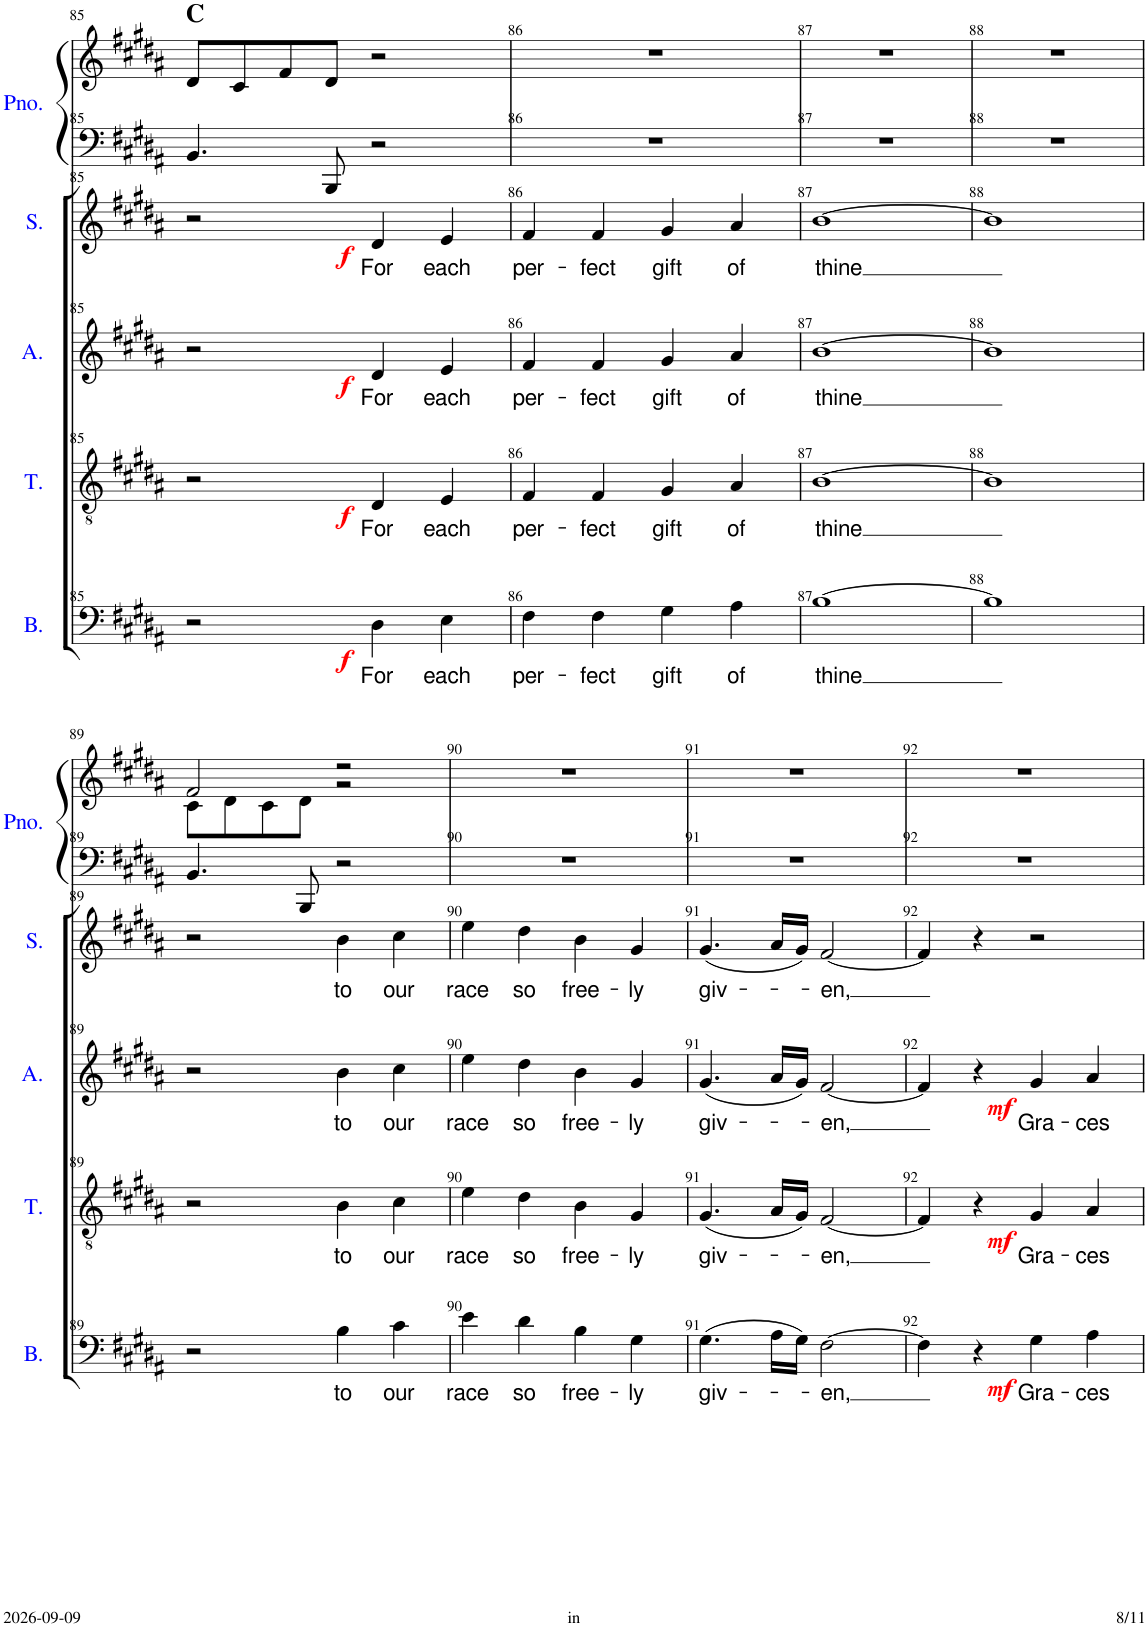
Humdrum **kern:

**kern	**text	**dynam	**kern	**text	**dynam	**kern	**text	**dynam	**kern	**text	**dynam	**kern	**kern
*part5	*part5	*part5	*part4	*part4	*part4	*part3	*part3	*part3	*part2	*part2	*part2	*part1	*part1
*staff6	*staff6	*staff6	*staff5	*staff5	*staff5	*staff4	*staff4	*staff4	*staff3	*staff3	*staff3	*staff2	*staff1
*I"Bass	*	*	*I"Tenor	*	*	*I"Alto	*	*	*I"Soprano	*	*	*I"Piano	*
*I'B.	*	*	*I'T.	*	*	*I'A.	*	*	*I'S.	*	*	*I'Pno.	*
!!LO:PB:g=z
*clefF4	*	*	*clefGv2	*	*	*clefG2	*	*	*clefG2	*	*	*clefF4	*clefG2
*k[f#c#g#d#a#]	*	*	*k[f#c#g#d#a#]	*	*	*k[f#c#g#d#a#]	*	*	*k[f#c#g#d#a#]	*	*	*k[f#c#g#d#a#]	*k[f#c#g#d#a#]
*M2/2	*	*	*M2/2	*	*	*M2/2	*	*	*M2/2	*	*	*M2/2	*M2/2
=85	=85	=85	=85	=85	=85	=85	=85	=85	=85	=85	=85	=85	=85
!	!	!	!	!	!	!	!	!	!	!	!	!	!LO:TX:a:B:t=C
2r	.	.	2r	.	.	2r	.	.	2r	.	.	4.BB/	8d#/L
.	.	.	.	.	.	.	.	.	.	.	.	.	8c#/
.	.	.	.	.	.	.	.	.	.	.	.	.	8f#/
.	.	.	.	.	.	.	.	.	.	.	.	8BBB/	8d#/J
!	!LO:LY:b	!LO:DY:b	!	!LO:LY:b	!LO:DY:b	!	!LO:LY:b	!LO:DY:b	!	!LO:LY:b	!LO:DY:b	!	!
4D#\	For	f	4D#/	For	f	4d#/	For	f	4d#/	For	f	2r	2r
!	!LO:LY:b	!	!	!LO:LY:b	!	!	!LO:LY:b	!	!	!LO:LY:b	!	!	!
4E\	each	.	4E/	each	.	4e/	each	.	4e/	each	.	.	.
=86	=86	=86	=86	=86	=86	=86	=86	=86	=86	=86	=86	=86	=86
!	!LO:LY:b	!	!	!LO:LY:b	!	!	!LO:LY:b	!	!	!LO:LY:b	!	!	!
4F#\	per-	.	4F#/	per-	.	4f#/	per-	.	4f#/	per-	.	1r	1r
!	!LO:LY:b	!	!	!LO:LY:b	!	!	!LO:LY:b	!	!	!LO:LY:b	!	!	!
4F#\	-fect	.	4F#/	-fect	.	4f#/	-fect	.	4f#/	-fect	.	.	.
!	!LO:LY:b	!	!	!LO:LY:b	!	!	!LO:LY:b	!	!	!LO:LY:b	!	!	!
4G#\	gift	.	4G#/	gift	.	4g#/	gift	.	4g#/	gift	.	.	.
!	!LO:LY:b	!	!	!LO:LY:b	!	!	!LO:LY:b	!	!	!LO:LY:b	!	!	!
4A#\	of	.	4A#/	of	.	4a#/	of	.	4a#/	of	.	.	.
=87	=87	=87	=87	=87	=87	=87	=87	=87	=87	=87	=87	=87	=87
!	!LO:LY:b	!	!	!LO:LY:b	!	!	!LO:LY:b	!	!	!LO:LY:b	!	!	!
[1B	thine	.	[1B	thine	.	[1b	thine	.	[1b	thine	.	1r	1r
=88	=88	=88	=88	=88	=88	=88	=88	=88	=88	=88	=88	=88	=88
1B]	.	.	1B]	.	.	1b]	.	.	1b]	.	.	1r	1r
!!LO:LB:g=z
=89	=89	=89	=89	=89	=89	=89	=89	=89	=89	=89	=89	=89	=89
*	*	*	*	*	*	*	*	*	*	*	*	*	*^
2r	.	.	2r	.	.	2r	.	.	2r	.	.	4.BB/	2f#/	8c#\L
.	.	.	.	.	.	.	.	.	.	.	.	.	.	8d#\
.	.	.	.	.	.	.	.	.	.	.	.	.	.	8c#\
.	.	.	.	.	.	.	.	.	.	.	.	8BBB/	.	8d#\J
!	!LO:LY:b	!	!	!LO:LY:b	!	!	!LO:LY:b	!	!	!LO:LY:b	!	!	!	!
4B\	to	.	4B\	to	.	4b\	to	.	4b\	to	.	2r	2r	2r
!	!LO:LY:b	!	!	!LO:LY:b	!	!	!LO:LY:b	!	!	!LO:LY:b	!	!	!	!
4c#\	our	.	4c#\	our	.	4cc#\	our	.	4cc#\	our	.	.	.	.
*	*	*	*	*	*	*	*	*	*	*	*	*	*v	*v
=90	=90	=90	=90	=90	=90	=90	=90	=90	=90	=90	=90	=90	=90
!	!LO:LY:b	!	!	!LO:LY:b	!	!	!LO:LY:b	!	!	!LO:LY:b	!	!	!
4e\	race	.	4e\	race	.	4ee\	race	.	4ee\	race	.	1r	1r
!	!LO:LY:b	!	!	!LO:LY:b	!	!	!LO:LY:b	!	!	!LO:LY:b	!	!	!
4d#\	so	.	4d#\	so	.	4dd#\	so	.	4dd#\	so	.	.	.
!	!LO:LY:b	!	!	!LO:LY:b	!	!	!LO:LY:b	!	!	!LO:LY:b	!	!	!
4B\	free-	.	4B\	free-	.	4b\	free-	.	4b\	free-	.	.	.
!	!LO:LY:b	!	!	!LO:LY:b	!	!	!LO:LY:b	!	!	!LO:LY:b	!	!	!
4G#\	-ly	.	4G#/	-ly	.	4g#/	-ly	.	4g#/	-ly	.	.	.
=91	=91	=91	=91	=91	=91	=91	=91	=91	=91	=91	=91	=91	=91
!	!LO:LY:b	!	!	!LO:LY:b	!	!	!LO:LY:b	!	!	!LO:LY:b	!	!	!
(4.G#\	-giv-	.	(4.G#/	-giv-	.	(4.g#/	-giv-	.	(4.g#/	-giv-	.	1r	1r
16A#\LL	.	.	16A#/LL	.	.	16a#/LL	.	.	16a#/LL	.	.	.	.
16G#\JJ)	.	.	16G#/JJ)	.	.	16g#/JJ)	.	.	16g#/JJ)	.	.	.	.
!	!LO:LY:b	!	!	!LO:LY:b	!	!	!LO:LY:b	!	!	!LO:LY:b	!	!	!
[2F#\	en,	.	[2F#/	en,	.	[2f#/	en,	.	[2f#/	en,	.	.	.
=92	=92	=92	=92	=92	=92	=92	=92	=92	=92	=92	=92	=92	=92
4F#\]	.	.	4F#/]	.	.	4f#/]	.	.	4f#/]	.	.	1r	1r
4r	.	.	4r	.	.	4r	.	.	4r	.	.	.	.
!	!LO:LY:b	!LO:DY:b	!	!LO:LY:b	!LO:DY:b	!	!LO:LY:b	!LO:DY:b	!	!	!	!	!
4G#\	Gra-	mf	4G#/	Gra-	mf	4g#/	Gra-	mf	2r	.	.	.	.
!	!LO:LY:b	!	!	!LO:LY:b	!	!	!LO:LY:b	!	!	!	!	!	!
4A#\	-ces	.	4A#/	-ces	.	4a#/	-ces	.	.	.	.	.	.
=	=	=	=	=	=	=	=	=	=	=	=	=	=
*-	*-	*-	*-	*-	*-	*-	*-	*-	*-	*-	*-	*-	*-
